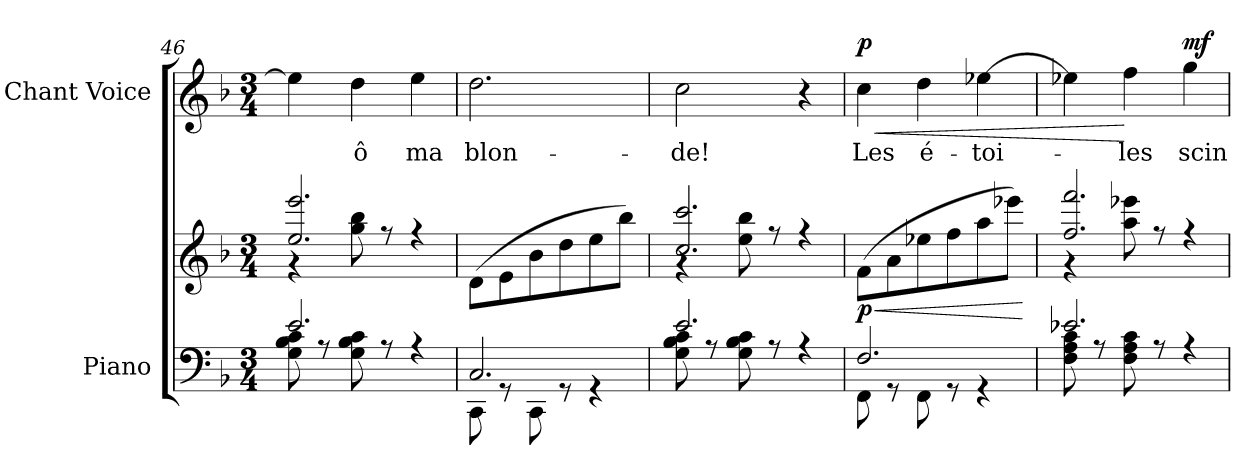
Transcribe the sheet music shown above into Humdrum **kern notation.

**kern	**kern	**dynam	**kern	**text	**dynam
*part2	*part2	*part2	*part1	*part1	*part1
*staff3	*staff2	*staff2/3	*staff1	*staff1	*staff1
*I"Piano	*	*	*I"Chant Voice	*	*
*I'Pno	*	*	*	*	*
*clefF4	*clefG2	*	*clefG2	*	*
*k[b-]	*k[b-]	*	*k[b-]	*	*
*M3/4	*M3/4	*	*M3/4	*	*
=46	=46	=46	=46	=46	=46
*^	*^	*	*	*	*
2.e/	8G\ 8B-\ 8c\	2.ee/ 2.eee/	4rg	.	4ee\]	.	.
.	8rA	.	.	.	.	.	.
!	!	!	!	!	!	!LO:LY:b	!
.	8G\ 8B-\ 8c\	.	8gg\ 8bb-\	.	4dd\	ô	.
.	8rA	.	8rff	.	.	.	.
!	!	!	!	!	!	!LO:LY:b	!
.	4rA	.	4rff	.	4ee\	ma	.
!!LO:LB:g=z
=47	=47	=47	=47	=47	=47	=47	=47
!	!	!	!	!	!	!LO:LY:b	!
*	*	*v	*v	*	*	*	*
2.C/	8CC:\	(>8d\L	.	2.dd\	blon-	.
.	8rGG	8e\	.	.	.	.
.	8CC\	8b-\	.	.	.	.
.	8rGG	8dd\	.	.	.	.
.	4rGG	8ee\	.	.	.	.
.	.	8bb-\J)	.	.	.	.
=48	=48	=48	=48	=48	=48	=48
*	*	*^	*	*	*	*
!	!	!	!	!	!	!LO:LY:b	!
2.e/	8G\ 8B-\ 8c\	2.cc/ 2.ccc/	4rg	.	2cc\	-de!	.
.	8rA	.	.	.	.	.	.
.	8G\ 8B-\ 8c\	.	8ee\ 8bb-\	.	.	.	.
.	8rA	.	8rff	.	.	.	.
.	4rA	.	4rff	.	4r	.	.
=49	=49	=49	=49	=49	=49	=49	=49
!	!	!	!	!LO:HP:b	!	!LO:LY:b	!LO:HP:b
!	!	!	!	!LO:DY:n=1:b	!	!	!LO:DY:n=1:a
*	*	*v	*v	*	*	*	*
2.F/	8FF:\	(>8f\L	< p	4cc\	Les	< p
.	8rGG	8a\	.	.	.	.
!	!	!	!	!	!LO:LY:b	!
.	8FF\	8ee-X\	.	4dd\	é-	.
.	8rGG	8ff\	.	.	.	.
!	!	!	!	!	!LO:LY:b	!
.	4rGG	8aa\	.	[4ee-X\	-toi-	.
.	.	8eee-X\J)	.	.	.	.
*v	*v	*	*	*	*	*
.	.	[	.	.	.
=50	=50	=50	=50	=50	=50
*^	*^	*	*	*	*
2.e-X/	8F\ 8A\ 8c\	2.ff/ 2.fff/	4rg	.	4ee-X\]	.	.
.	8rA	.	.	.	.	.	.
!	!	!	!	!	!	!LO:LY:b	!
.	8F\ 8A\ 8c\	.	8aa\ 8eee-X\	.	4ff\	-les	[
.	8rA	.	8rff	.	.	.	.
!	!	!	!	!	!	!LO:LY:b	!LO:DY:a
.	4rA	.	4rff	.	4gg\	scin-	mf
*v	*v	*	*	*	*	*	*
*	*v	*v	*	*	*	*
=	=	=	=	=	=
*-	*-	*-	*-	*-	*-
